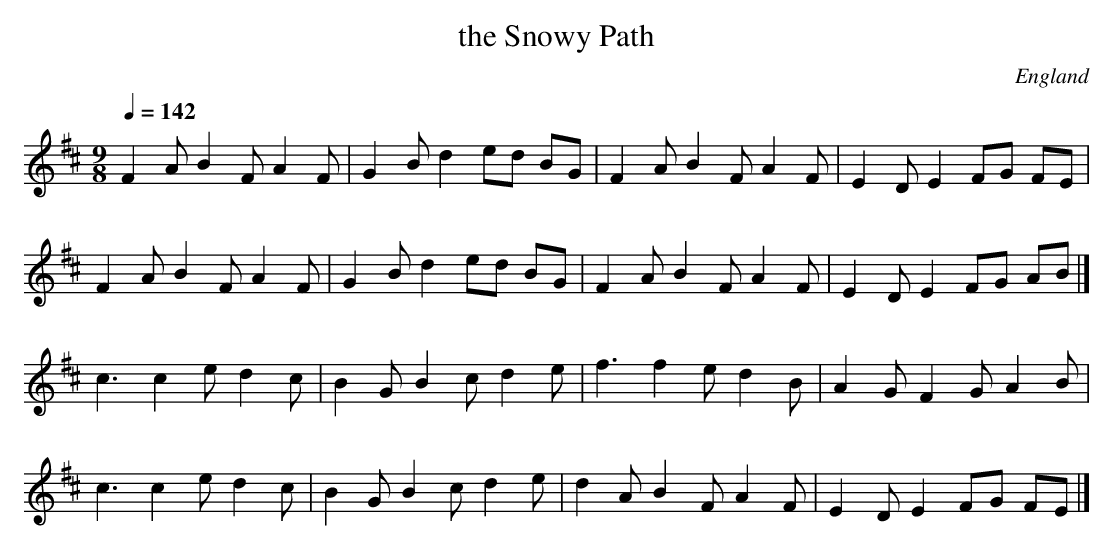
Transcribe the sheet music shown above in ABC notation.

X:1
T:the Snowy Path
O:England
M:9/8
L:1/8
Q:1/4=142
K:D
V:1
F2 AB2 FA2 F|G2 Bd2 ed BG |F2 AB2 FA2 F|E2 DE2 FG FE |
F2 AB2 FA2 F|G2 Bd2 ed BG |F2 AB2 FA2 F|E2 DE2 FG AB |]
c3 c2 ed2 c|B2 GB2 cd2 e|f3 f2 ed2 B|A2 GF2 GA2 B|
c3 c2 ed2 c|B2 GB2 cd2 e|d2 AB2 FA2 F|E2 DE2 FG FE |]
